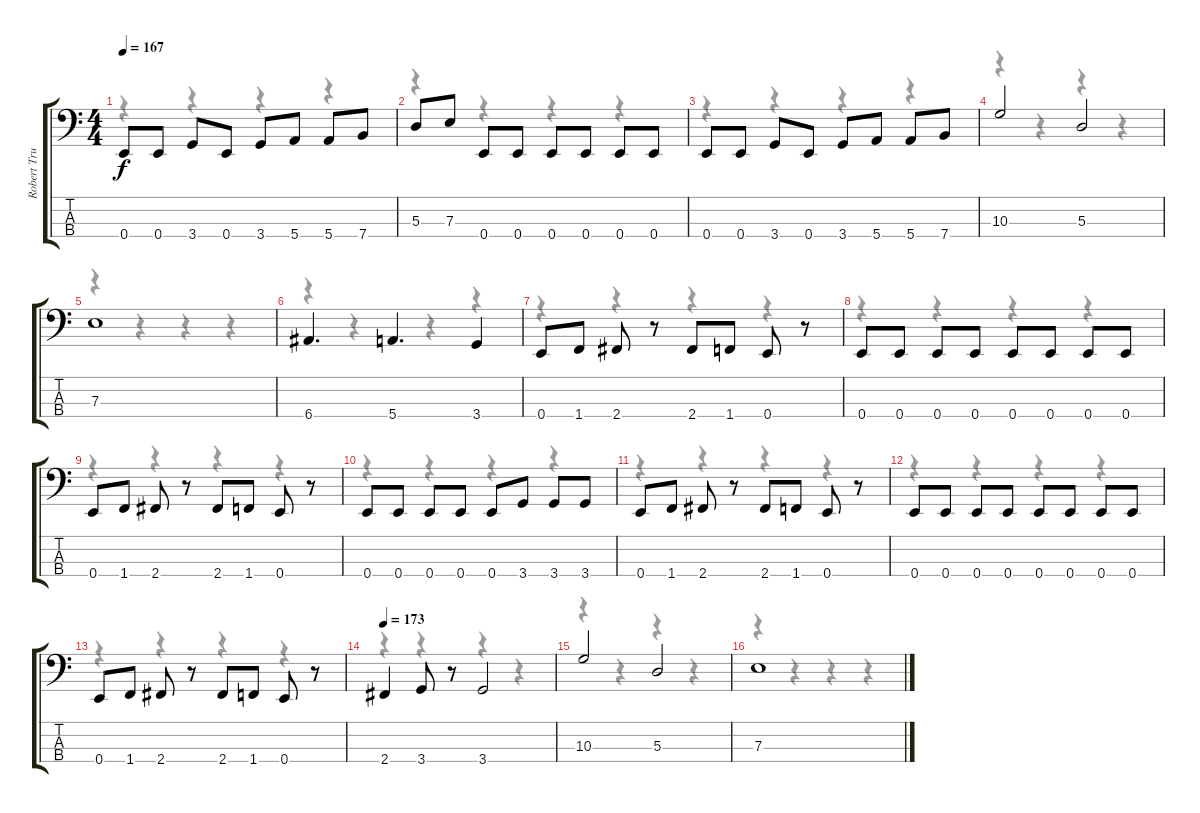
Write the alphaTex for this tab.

\track ("Robert Trujillo" "Robert Tru") {instrument electricbassfinger}
\staff {score tabs}
\tuning (G2 D2 A1 E1) {hide}
\voice
\ts (4 4)
\tempo 167
\clef f4
\ks c
0.4.8{dy f} 0.4.8 3.4.8 0.4.8 3.4.8 5.4.8 5.4.8 7.4.8 |
5.3.8 7.3.8 0.4.8 0.4.8 0.4.8 0.4.8 0.4.8 0.4.8 |
0.4.8 0.4.8 3.4.8 0.4.8 3.4.8 5.4.8 5.4.8 7.4.8 |
10.3.2 5.3.2 |
7.3.1 |
6.4.4{d} 5.4.4{d} 3.4.4 |
0.4.8 1.4.8 2.4.8 r.8 2.4.8 1.4.8 0.4.8 r.8 |
0.4.8 0.4.8 0.4.8 0.4.8 0.4.8 0.4.8 0.4.8 0.4.8 |
0.4.8 1.4.8 2.4.8 r.8 2.4.8 1.4.8 0.4.8 r.8 |
0.4.8 0.4.8 0.4.8 0.4.8 0.4.8 3.4.8 3.4.8 3.4.8 |
0.4.8 1.4.8 2.4.8 r.8 2.4.8 1.4.8 0.4.8 r.8 |
0.4.8 0.4.8 0.4.8 0.4.8 0.4.8 0.4.8 0.4.8 0.4.8 |
0.4.8 1.4.8 2.4.8 r.8 2.4.8 1.4.8 0.4.8 r.8 |
\tempo 173
2.4.4 3.4.8 r.8 3.4.2 |
10.3.2 5.3.2 |
7.3.1
\voice
\clef f4
\ottava regular
\simile none
\ks c
r.4{dy f} r.4 r.4 r.4 |
r.4 r.4 r.4 r.4 |
r.4 r.4 r.4 r.4 |
r.4 r.4 r.4 r.4 |
r.4 r.4 r.4 r.4 |
r.4 r.4 r.4 r.4 |
r.4 r.4 r.4 r.4 |
r.4 r.4 r.4 r.4 |
r.4 r.4 r.4 r.4 |
r.4 r.4 r.4 r.4 |
r.4 r.4 r.4 r.4 |
r.4 r.4 r.4 r.4 |
r.4 r.4 r.4 r.4 |
r.4 r.4 r.4 r.4 |
r.4 r.4 r.4 r.4 |
r.4 r.4 r.4 r.4
